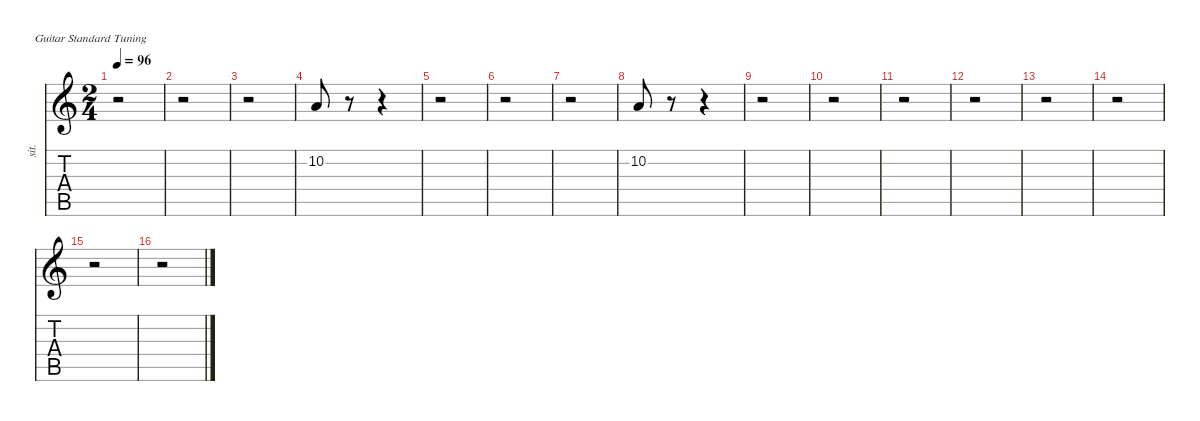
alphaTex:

\defaultSystemsLayout 4
\hideDynamics
\bracketExtendMode nobrackets
\otherSystemsTrackNameOrientation horizontal
\track ("Sitar" "sit.") {instrument sitar}
\staff {score tabs}
\tuning (E4 B3 G3 D3 A2 E2)
\ts (2 4)
\tempo 96
\clef g2
\ks c
r.2{dy f} |
r.2 |
r.2 |
10.2.8 r.8 r.4 |
r.2 |
r.2 |
r.2 |
10.2.8 r.8 r.4 |
r.2 |
r.2 |
r.2 |
r.2 |
r.2 |
r.2 |
r.2 |
r.2
